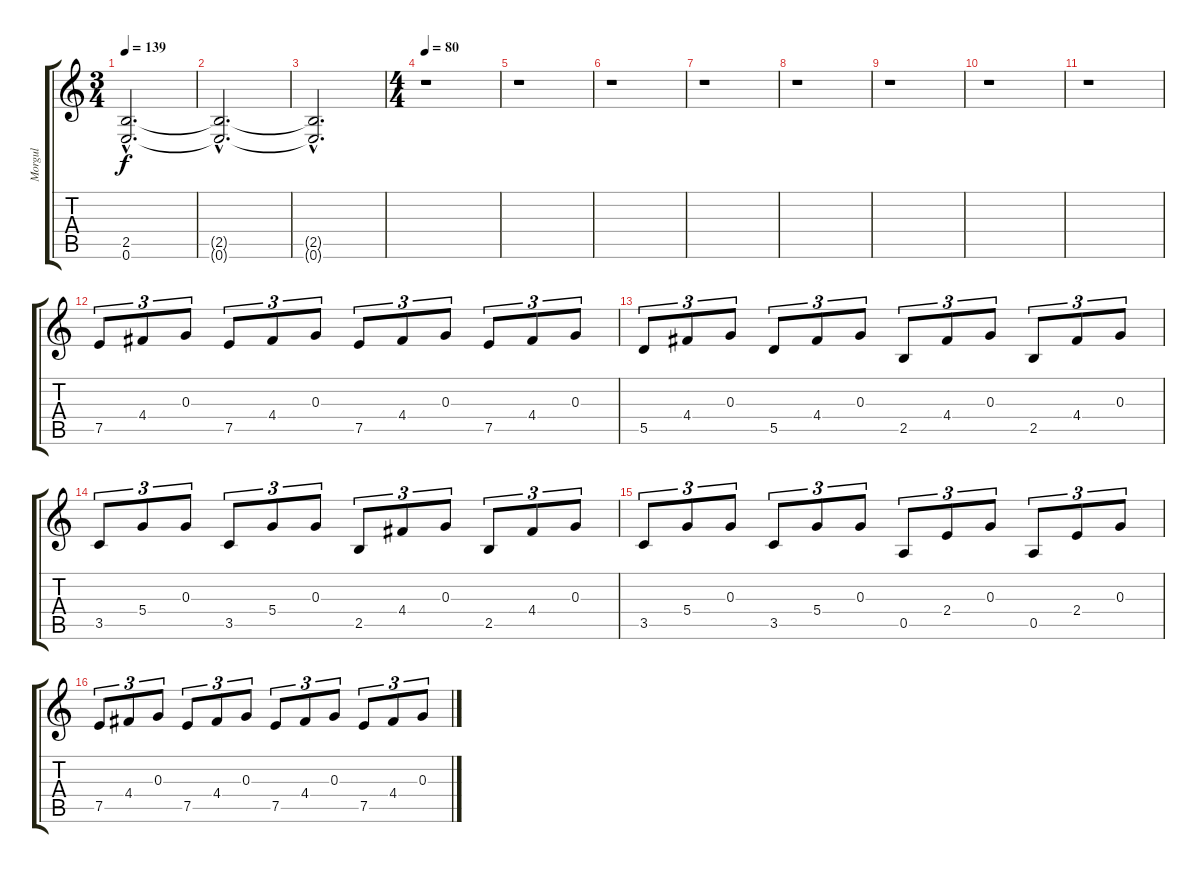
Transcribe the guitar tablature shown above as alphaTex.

\track ("Morgul" "Morgul") {instrument distortionguitar}
\staff {score tabs}
\tuning (E4 B3 G3 D3 A2 E2) {hide}
\ts (3 4)
\tempo 139
\clef g2
\ks c
(2.5{hac t} 0.6{hac t}).2{d dy f} |
(2.5{hac t} 0.6{hac t}).2{d} |
(2.5{hac t} 0.6{hac t}).2{d} |
\ts (4 4)
\tempo 80
r.1 |
r.1 |
r.1 |
r.1 |
r.1 |
r.1 |
r.1 |
r.1{volume 16} |
7.5.8{tu (3 2)} 4.4.8{tu (3 2)} 0.3.8{tu (3 2)} 7.5.8{tu (3 2)} 4.4.8{tu (3 2)} 0.3.8{tu (3 2)} 7.5.8{tu (3 2)} 4.4.8{tu (3 2)} 0.3.8{tu (3 2)} 7.5.8{tu (3 2)} 4.4.8{tu (3 2)} 0.3.8{tu (3 2)} |
5.5.8{tu (3 2)} 4.4.8{tu (3 2)} 0.3.8{tu (3 2)} 5.5.8{tu (3 2)} 4.4.8{tu (3 2)} 0.3.8{tu (3 2)} 2.5.8{tu (3 2)} 4.4.8{tu (3 2)} 0.3.8{tu (3 2)} 2.5.8{tu (3 2)} 4.4.8{tu (3 2)} 0.3.8{tu (3 2)} |
3.5.8{tu (3 2)} 5.4.8{tu (3 2)} 0.3.8{tu (3 2)} 3.5.8{tu (3 2)} 5.4.8{tu (3 2)} 0.3.8{tu (3 2)} 2.5.8{tu (3 2)} 4.4.8{tu (3 2)} 0.3.8{tu (3 2)} 2.5.8{tu (3 2)} 4.4.8{tu (3 2)} 0.3.8{tu (3 2)} |
3.5.8{tu (3 2)} 5.4.8{tu (3 2)} 0.3.8{tu (3 2)} 3.5.8{tu (3 2)} 5.4.8{tu (3 2)} 0.3.8{tu (3 2)} 0.5.8{tu (3 2)} 2.4.8{tu (3 2)} 0.3.8{tu (3 2)} 0.5.8{tu (3 2)} 2.4.8{tu (3 2)} 0.3.8{tu (3 2)} |
7.5.8{tu (3 2)} 4.4.8{tu (3 2)} 0.3.8{tu (3 2)} 7.5.8{tu (3 2)} 4.4.8{tu (3 2)} 0.3.8{tu (3 2)} 7.5.8{tu (3 2)} 4.4.8{tu (3 2)} 0.3.8{tu (3 2)} 7.5.8{tu (3 2)} 4.4.8{tu (3 2)} 0.3.8{tu (3 2)}
